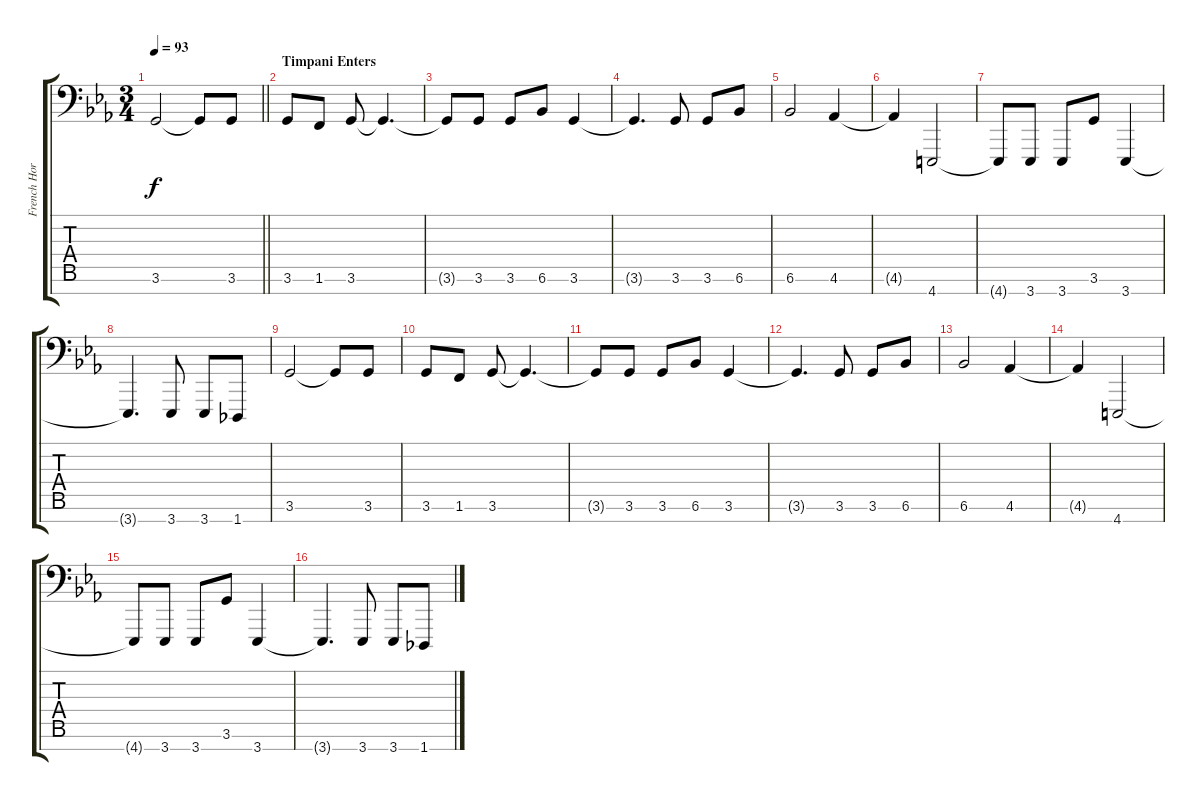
\track ("French Horn 1" "French Hor") {instrument frenchhorn}
\staff {score tabs}
\tuning (E4 B3 G3 D3 A2 E2 C-1) {hide}
\ts (3 4)
\tempo 93
\clef f4
\barLineRight lightlight
\ks cminor
3.6.2{dy f} 3.6{t}.8 3.6.8 |
\section ("" "Timpani Enters")
3.6.8 1.6.8 3.6.8 3.6{t}.4{d} |
3.6{t}.8 3.6.8 3.6.8 6.6.8 3.6.4 |
3.6{t}.4{d} 3.6.8 3.6.8 6.6.8 |
6.6.2 4.6.4 |
4.6{t}.4 4.7.2 |
4.7{t}.8 3.7.8 3.7.8 3.6.8 3.7.4 |
3.7{t}.4{d} 3.7.8 3.7.8 1.7.8 |
3.6.2 3.6{t}.8 3.6.8 |
3.6.8 1.6.8 3.6.8 3.6{t}.4{d} |
3.6{t}.8 3.6.8 3.6.8 6.6.8 3.6.4 |
3.6{t}.4{d} 3.6.8 3.6.8 6.6.8 |
6.6.2 4.6.4 |
4.6{t}.4 4.7.2 |
4.7{t}.8 3.7.8 3.7.8 3.6.8 3.7.4 |
3.7{t}.4{d} 3.7.8 3.7.8 1.7.8
